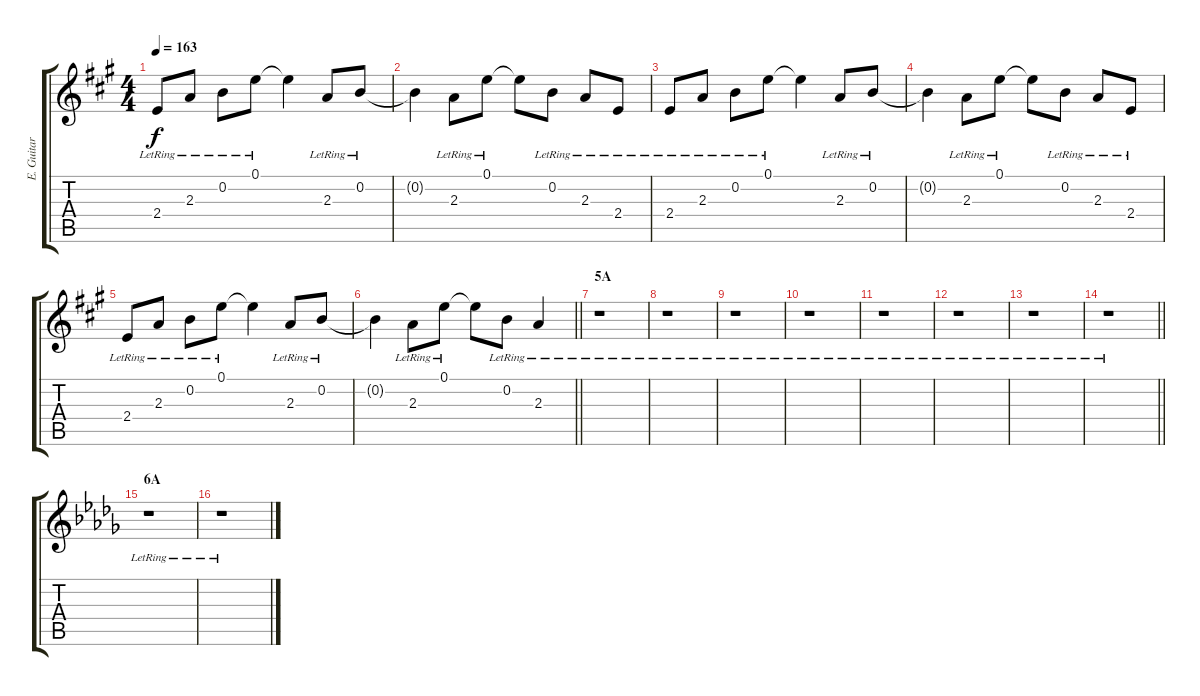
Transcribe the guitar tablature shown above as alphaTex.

\track ("E. Guitar III" "E. Guitar ") {instrument electricguitarclean}
\staff {score tabs}
\tuning (E4 B3 G3 D3 A2 E2) {hide}
\ts (4 4)
\tempo 163
\clef g2
\ks a
2.4{lr}.8{dy f} 2.3{lr}.8 0.2{lr}.8 0.1{lr}.8 0.1{t}.4 2.3{lr}.8 0.2{lr}.8 |
0.2{t}.4 2.3{lr}.8 0.1{lr}.8 0.1{t}.8 0.2{lr}.8 2.3{lr}.8 2.4{lr}.8 |
2.4{lr}.8 2.3{lr}.8 0.2{lr}.8 0.1{lr}.8 0.1{t}.4 2.3{lr}.8 0.2{lr}.8 |
0.2{t}.4 2.3{lr}.8 0.1{lr}.8 0.1{t}.8 0.2{lr}.8 2.3{lr}.8 2.4{lr}.8 |
2.4{lr}.8 2.3{lr}.8 0.2{lr}.8 0.1{lr}.8 0.1{t}.4 2.3{lr}.8 0.2{lr}.8 |
\barLineRight lightlight
0.2{t}.4 2.3{lr}.8 0.1{lr}.8 0.1{t}.8 0.2{lr}.8 2.3{lr}.4 |
\section ("" "5A")
r.1 |
r.1 |
r.1 |
r.1 |
r.1 |
r.1 |
r.1 |
\barLineRight lightlight
r.1 |
\section ("" "6A")
\ks db
r.1 |
r.1
